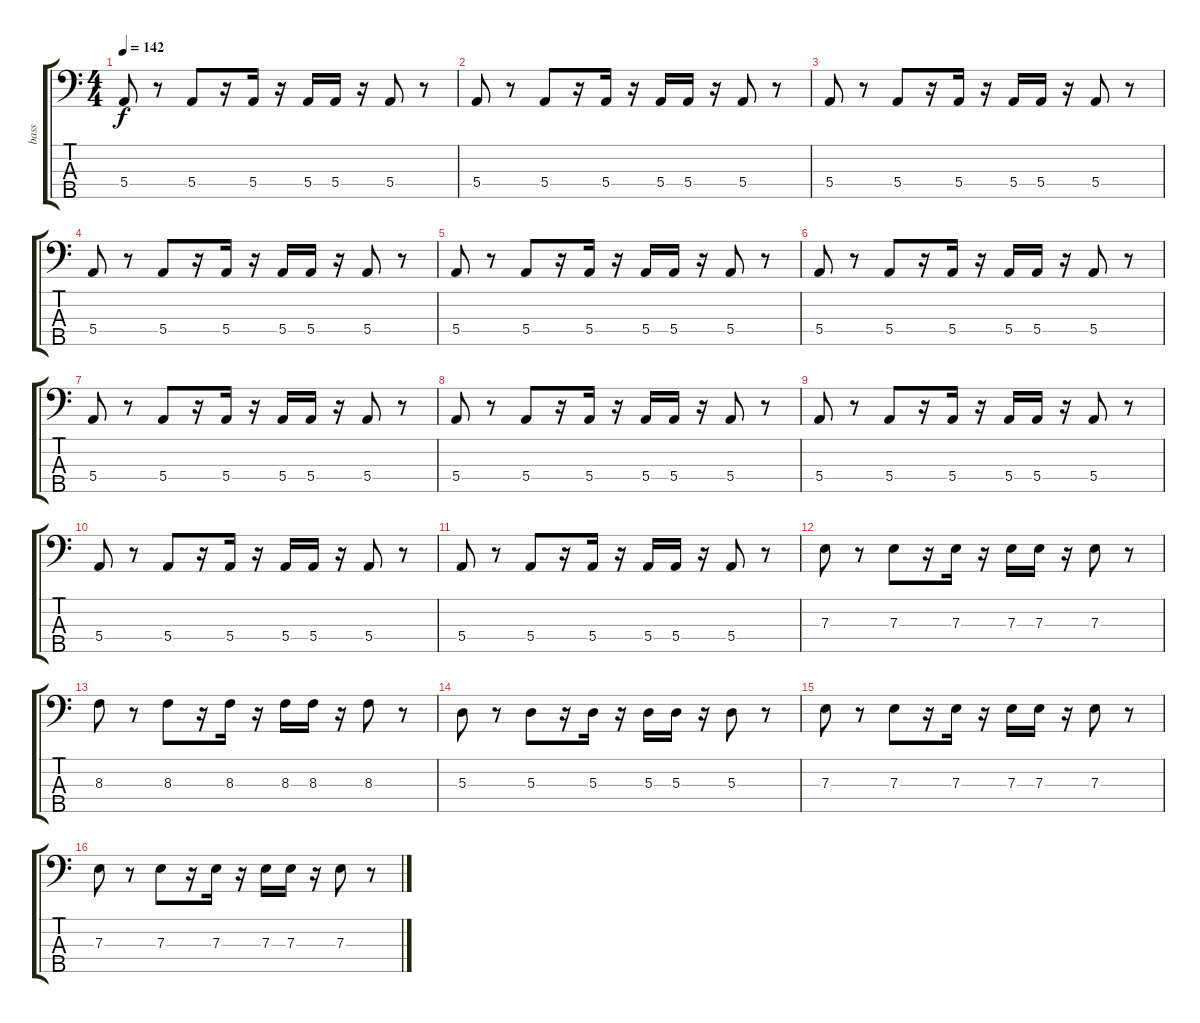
\track ("bass" "bass") {instrument electricbassfinger}
\staff {score tabs}
\tuning (G2 D2 A1 E1 B0) {hide}
\ts (4 4)
\tempo 142
\clef f4
\ks c
5.4.8{dy f instrument electricbassfinger} r.8 5.4.8 r.16 5.4.16 r.16 5.4.16 5.4.16 r.16 5.4.8 r.8 |
5.4.8 r.8 5.4.8 r.16 5.4.16 r.16 5.4.16 5.4.16 r.16 5.4.8 r.8 |
5.4.8 r.8 5.4.8 r.16 5.4.16 r.16 5.4.16 5.4.16 r.16 5.4.8 r.8 |
5.4.8 r.8 5.4.8 r.16 5.4.16 r.16 5.4.16 5.4.16 r.16 5.4.8 r.8 |
5.4.8 r.8 5.4.8 r.16 5.4.16 r.16 5.4.16 5.4.16 r.16 5.4.8 r.8 |
5.4.8 r.8 5.4.8 r.16 5.4.16 r.16 5.4.16 5.4.16 r.16 5.4.8 r.8 |
5.4.8 r.8 5.4.8 r.16 5.4.16 r.16 5.4.16 5.4.16 r.16 5.4.8 r.8 |
5.4.8 r.8 5.4.8 r.16 5.4.16 r.16 5.4.16 5.4.16 r.16 5.4.8 r.8 |
5.4.8 r.8 5.4.8 r.16 5.4.16 r.16 5.4.16 5.4.16 r.16 5.4.8 r.8 |
5.4.8 r.8 5.4.8 r.16 5.4.16 r.16 5.4.16 5.4.16 r.16 5.4.8 r.8 |
5.4.8 r.8 5.4.8 r.16 5.4.16 r.16 5.4.16 5.4.16 r.16 5.4.8 r.8 |
7.3.8 r.8 7.3.8 r.16 7.3.16 r.16 7.3.16 7.3.16 r.16 7.3.8 r.8 |
8.3.8 r.8 8.3.8 r.16 8.3.16 r.16 8.3.16 8.3.16 r.16 8.3.8 r.8 |
5.3.8 r.8 5.3.8 r.16 5.3.16 r.16 5.3.16 5.3.16 r.16 5.3.8 r.8 |
7.3.8 r.8 7.3.8 r.16 7.3.16 r.16 7.3.16 7.3.16 r.16 7.3.8 r.8 |
7.3.8 r.8 7.3.8 r.16 7.3.16 r.16 7.3.16 7.3.16 r.16 7.3.8 r.8
